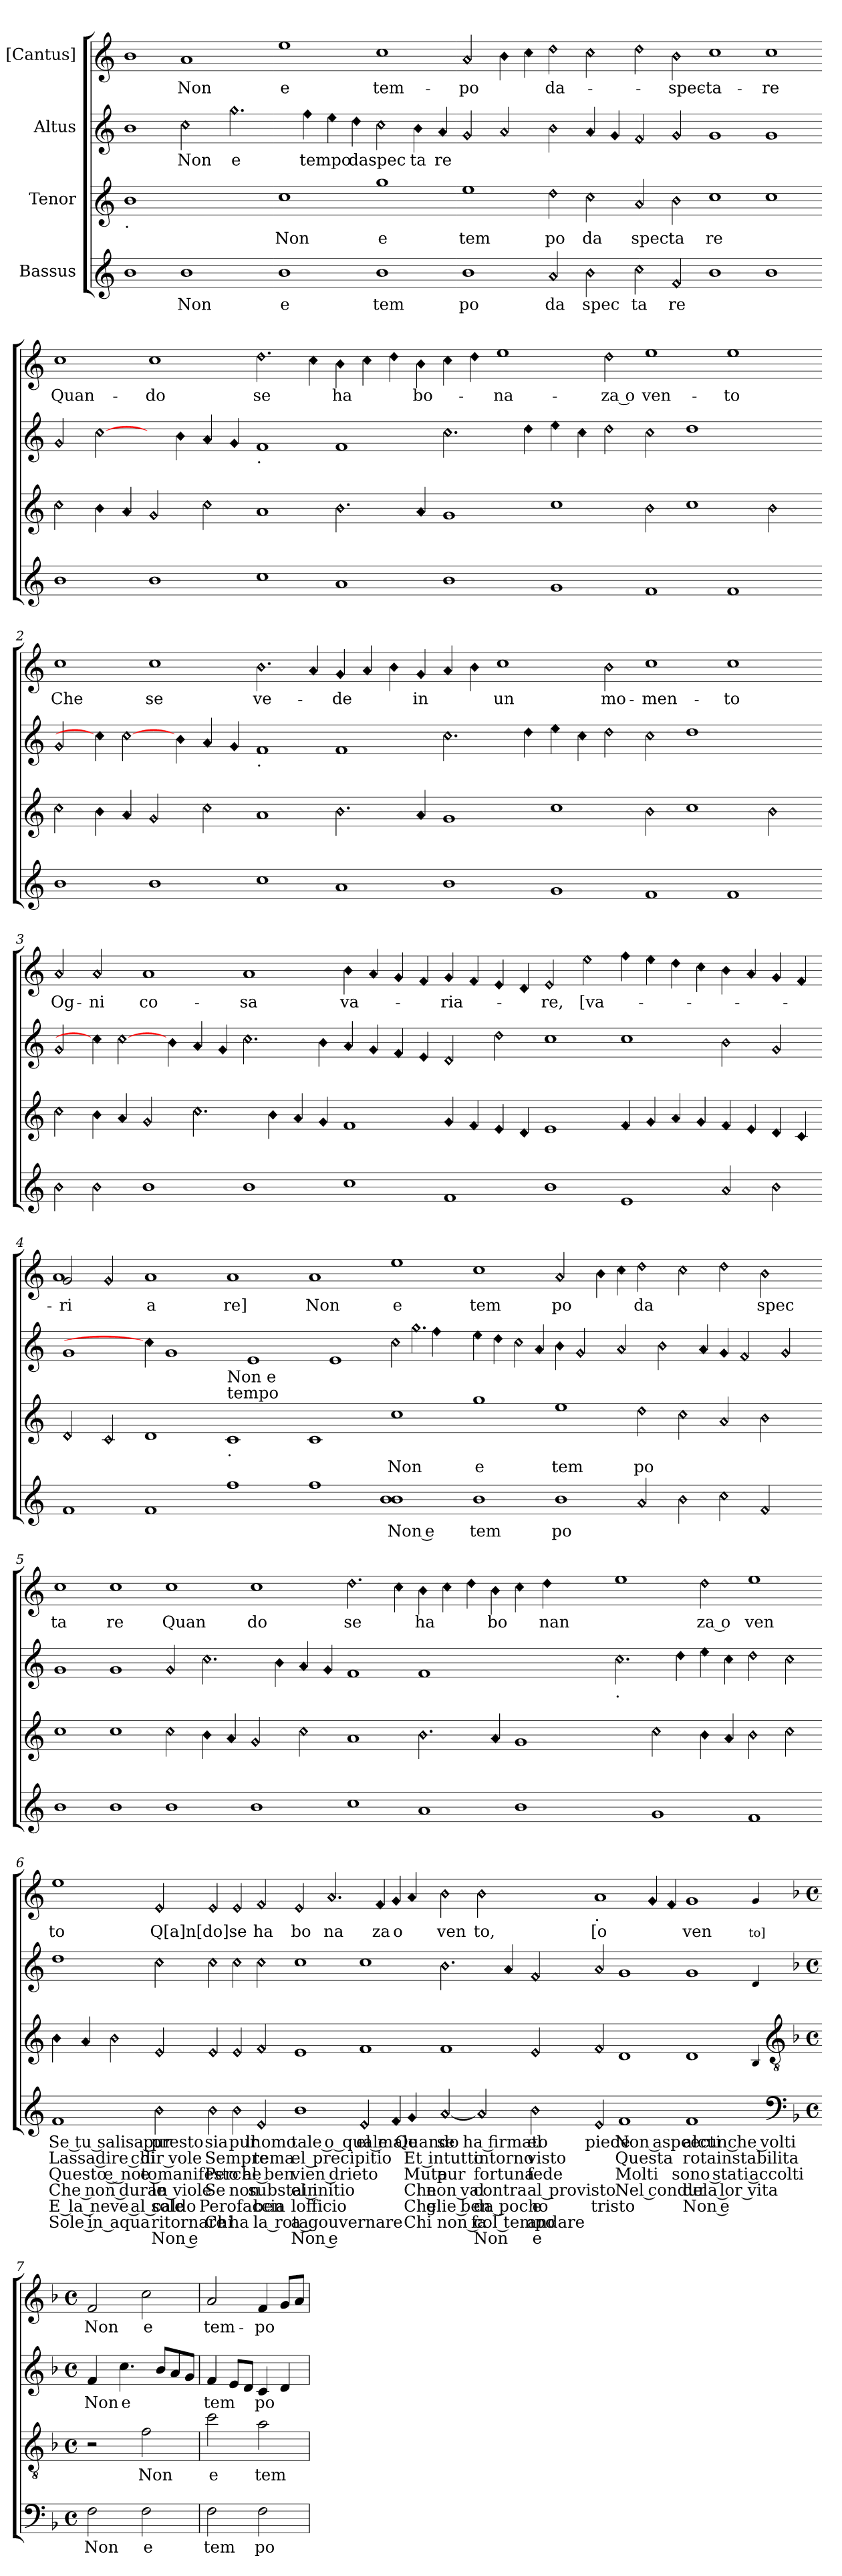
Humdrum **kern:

**kern	**text	**text	**text	**text	**text	**text	**text	**kern	**text	**kern	**text	**kern	**text
*part4	*part4	*part4	*part4	*part4	*part4	*part4	*part4	*part3	*part3	*part2	*part2	*part1	*part1
*staff4	*staff4	*staff4	*staff4	*staff4	*staff4	*staff4	*staff4	*staff3	*staff3	*staff2	*staff2	*staff1	*staff1
*I"Bassus	*	*	*	*	*	*	*	*I"Tenor	*	*I"Altus	*	*I"[Cantus]	*
*clefG2	*	*	*	*	*	*	*	*clefG2	*	*clefG2	*	*clefG2	*
*k[]	*	*	*	*	*	*	*	*k[]	*	*k[]	*	*k[]	*
*C:	*	*	*	*	*	*	*	*C:	*	*C:	*	*C:	*
=	=	=	=	=	=	=	=	=	=	=	=	=	=
!	!	!	!	!	!	!	!	!LO:TX:b:t=.	!	!	!	!	!
1b	.	.	.	.	.	.	.	1b	.	1b	.	1b	.
!	!LO:LY:b	!	!	!	!	!	!	!	!	!LO:N:head=diamond	!LO:LY:b	!	!LO:LY:b
1b	Non	.	.	.	.	.	.	4ryy	.	2cc\	Non	1a	Non
.	.	.	.	.	.	.	.	4ryy	.	.	.	.	.
!	!	!	!	!	!	!	!	!	!	!LO:N:head=diamond	!LO:LY:b	!	!
.	.	.	.	.	.	.	.	4ryy	.	2.gg\	e	.	.
.	.	.	.	.	.	.	.	4ryy	.	.	.	.	.
!	!LO:LY:b	!	!	!	!	!	!	!	!LO:LY:b	!	!	!	!LO:LY:b
1b	e	.	.	.	.	.	.	1cc	Non	.	.	1ee	e
!	!	!	!	!	!	!	!	!	!	!LO:N:head=diamond	!LO:LY:b	!	!
.	.	.	.	.	.	.	.	.	.	4ff\	tempo	.	.
!	!	!	!	!	!	!	!	!	!	!LO:N:head=diamond	!	!	!
.	.	.	.	.	.	.	.	.	.	4ee\	.	.	.
!	!	!	!	!	!	!	!	!	!	!LO:N:head=diamond	!LO:LY:b	!	!
.	.	.	.	.	.	.	.	.	.	4dd\	daspec	.	.
!	!LO:LY:b	!	!	!	!	!	!	!	!LO:LY:b	!LO:N:head=diamond	!	!	!LO:LY:b
1b	tem	.	.	.	.	.	.	1gg	e	2cc\	.	1cc	tem-
!	!	!	!	!	!	!	!	!	!	!LO:N:head=diamond	!LO:LY:b	!	!
.	.	.	.	.	.	.	.	.	.	4b\	ta	.	.
!	!	!	!	!	!	!	!	!	!	!LO:N:head=diamond	!LO:LY:b	!	!
.	.	.	.	.	.	.	.	.	.	4a/	re	.	.
!	!LO:LY:b	!	!	!	!	!	!	!	!LO:LY:b	!LO:N:head=diamond	!	!LO:N:head=diamond	!LO:LY:b
1b	po	.	.	.	.	.	.	1ee	tem	2g/	.	2a/	-po
!	!	!	!	!	!	!	!	!	!	!LO:N:head=diamond	!	!LO:N:head=diamond	!
.	.	.	.	.	.	.	.	.	.	2a/	.	4b\	.
!	!	!	!	!	!	!	!	!	!	!	!	!LO:N:head=diamond	!
.	.	.	.	.	.	.	.	.	.	.	.	4cc\	.
!LO:N:head=diamond	!LO:LY:b	!	!	!	!	!	!	!LO:N:head=diamond	!LO:LY:b	!LO:N:head=diamond	!	!LO:N:head=diamond	!LO:LY:b
2a/	da	.	.	.	.	.	.	2dd\	po	2b\	.	2dd\	da-
!LO:N:head=diamond	!LO:LY:b	!	!	!	!	!	!	!LO:N:head=diamond	!LO:LY:b	!LO:N:head=diamond	!	!LO:N:head=diamond	!
2b\	spec	.	.	.	.	.	.	2cc\	da	4a/	.	2cc\	.
!	!	!	!	!	!	!	!	!	!	!LO:N:head=diamond	!	!	!
.	.	.	.	.	.	.	.	.	.	4g/	.	.	.
!LO:N:head=diamond	!LO:LY:b	!	!	!	!	!	!	!LO:N:head=diamond	!LO:LY:b	!LO:N:head=diamond	!	!LO:N:head=diamond	!
2cc\	ta	.	.	.	.	.	.	2a/	spec	2f/	.	2dd\	.
!LO:N:head=diamond	!LO:LY:b	!	!	!	!	!	!	!LO:N:head=diamond	!LO:LY:b	!LO:N:head=diamond	!	!LO:N:head=diamond	!LO:LY:b
2f/	re	.	.	.	.	.	.	2b\	ta	2g/	.	2b\	-spec-
!	!	!	!	!	!	!	!	!	!LO:LY:b	!	!	!	!LO:LY:b
1b	.	.	.	.	.	.	.	1cc	re	1g	.	1cc	-ta-
!	!	!	!	!	!	!	!	!	!	!	!	!	!LO:LY:b
1b	.	.	.	.	.	.	.	1cc	.	1g	.	1cc	-re
!!LO:LB:g=z
=1-	=1-	=1-	=1-	=1-	=1-	=1-	=1-	=1-	=1-	=1-	=1-	=1-	=1-
!	!	!	!	!	!	!	!	!LO:N:head=diamond	!	!LO:N:head=diamond	!	!	!LO:LY:b
1b	.	.	.	.	.	.	.	2cc\	.	2g/	.	1cc	Quan-
!	!	!	!	!	!	!	!	!LO:N:head=diamond	!	!LO:N:head=diamond	!	!	!
.	.	.	.	.	.	.	.	4b\	.	[2cc\	.	.	.
!	!	!	!	!	!	!	!	!LO:N:head=diamond	!	!	!	!	!
.	.	.	.	.	.	.	.	4a/	.	.	.	.	.
!	!	!	!	!	!	!	!	!LO:N:head=diamond	!	!	!	!	!LO:LY:b
1b	.	.	.	.	.	.	.	2g/	.	4ryy	.	1cc	-do
!	!	!	!	!	!	!	!	!	!	!LO:N:head=diamond	!	!	!
.	.	.	.	.	.	.	.	.	.	4b\	.	.	.
!	!	!	!	!	!	!	!	!LO:N:head=diamond	!	!LO:N:head=diamond	!	!	!
.	.	.	.	.	.	.	.	2cc\	.	4a/	.	.	.
!	!	!	!	!	!	!	!	!	!	!LO:N:head=diamond	!	!	!
.	.	.	.	.	.	.	.	.	.	4g/	.	.	.
!	!	!	!	!	!	!	!	!	!	!LO:TX:b:t=.	!	!	!
!	!	!	!	!	!	!	!	!	!	!	!	!LO:N:head=diamond	!LO:LY:b
1cc	.	.	.	.	.	.	.	1a	.	1f	.	2.dd\	se
!	!	!	!	!	!	!	!	!	!	!	!	!LO:N:head=diamond	!
.	.	.	.	.	.	.	.	.	.	.	.	4cc\	.
!	!	!	!	!	!	!	!	!LO:N:head=diamond	!	!	!	!LO:N:head=diamond	!LO:LY:b
1a	.	.	.	.	.	.	.	2.b\	.	1f	.	4b\	ha
!	!	!	!	!	!	!	!	!	!	!	!	!LO:N:head=diamond	!
.	.	.	.	.	.	.	.	.	.	.	.	4cc\	.
!	!	!	!	!	!	!	!	!	!	!	!	!LO:N:head=diamond	!
.	.	.	.	.	.	.	.	.	.	.	.	4dd\	.
!	!	!	!	!	!	!	!	!LO:N:head=diamond	!	!	!	!LO:N:head=diamond	!LO:LY:b
.	.	.	.	.	.	.	.	4a/	.	.	.	4b\	bo-
!	!	!	!	!	!	!	!	!	!	!LO:N:head=diamond	!	!LO:N:head=diamond	!
1b	.	.	.	.	.	.	.	1g	.	2.cc\	.	4cc\	.
!	!	!	!	!	!	!	!	!	!	!	!	!LO:N:head=diamond	!
.	.	.	.	.	.	.	.	.	.	.	.	4dd\	.
!	!	!	!	!	!	!	!	!	!	!	!	!	!LO:LY:b
.	.	.	.	.	.	.	.	.	.	.	.	1ee	-na-
!	!	!	!	!	!	!	!	!	!	!LO:N:head=diamond	!	!	!
.	.	.	.	.	.	.	.	.	.	4dd\	.	.	.
!	!	!	!	!	!	!	!	!	!	!LO:N:head=diamond	!	!	!
1g	.	.	.	.	.	.	.	1cc	.	4ee\	.	.	.
!	!	!	!	!	!	!	!	!	!	!LO:N:head=diamond	!	!	!
.	.	.	.	.	.	.	.	.	.	4cc\	.	.	.
!	!	!	!	!	!	!	!	!	!	!LO:N:head=diamond	!	!LO:N:head=diamond	!LO:LY:b
.	.	.	.	.	.	.	.	.	.	2dd\	.	2dd\	-za o
!	!	!	!	!	!	!	!	!LO:N:head=diamond	!	!LO:N:head=diamond	!	!	!LO:LY:b
1f	.	.	.	.	.	.	.	2b\	.	2cc\	.	1ee	ven-
.	.	.	.	.	.	.	.	1cc	.	1dd	.	.	.
!	!	!	!	!	!	!	!	!	!	!	!	!	!LO:LY:b
1f	.	.	.	.	.	.	.	.	.	.	.	1ee	-to
!	!	!	!	!	!	!	!	!LO:N:head=diamond	!	!	!	!	!
.	.	.	.	.	.	.	.	2b\	.	4ryy	.	.	.
.	.	.	.	.	.	.	.	.	.	4ryy	.	.	.
!!LO:LB:g=z
=2-	=2-	=2-	=2-	=2-	=2-	=2-	=2-	=2-	=2-	=2-	=2-	=2-	=2-
!	!	!	!	!	!	!	!	!LO:N:head=diamond	!	!LO:N:head=diamond	!	!	!LO:LY:b
1b	.	.	.	.	.	.	.	2cc\	.	2g/	.	1cc	Che
!	!	!	!	!	!	!	!	!LO:N:head=diamond	!	!LO:N:head=diamond	!	!	!
.	.	.	.	.	.	.	.	4b\	.	4cc\]	.	.	.
!	!	!	!	!	!	!	!	!LO:N:head=diamond	!	!LO:N:head=diamond	!	!	!
.	.	.	.	.	.	.	.	4a/	.	[2cc\	.	.	.
!	!	!	!	!	!	!	!	!LO:N:head=diamond	!	!	!	!	!LO:LY:b
1b	.	.	.	.	.	.	.	2g/	.	.	.	1cc	se
!	!	!	!	!	!	!	!	!	!	!LO:N:head=diamond	!	!	!
.	.	.	.	.	.	.	.	.	.	4b\	.	.	.
!	!	!	!	!	!	!	!	!LO:N:head=diamond	!	!LO:N:head=diamond	!	!	!
.	.	.	.	.	.	.	.	2cc\	.	4a/	.	.	.
!	!	!	!	!	!	!	!	!	!	!LO:N:head=diamond	!	!	!
.	.	.	.	.	.	.	.	.	.	4g/	.	.	.
!	!	!	!	!	!	!	!	!	!	!LO:TX:b:t=.	!	!	!
!	!	!	!	!	!	!	!	!	!	!	!	!LO:N:head=diamond	!LO:LY:b
1cc	.	.	.	.	.	.	.	1a	.	1f	.	2.b\	ve-
!	!	!	!	!	!	!	!	!	!	!	!	!LO:N:head=diamond	!
.	.	.	.	.	.	.	.	.	.	.	.	4a/	.
!	!	!	!	!	!	!	!	!LO:N:head=diamond	!	!	!	!LO:N:head=diamond	!LO:LY:b
1a	.	.	.	.	.	.	.	2.b\	.	1f	.	4g/	-de
!	!	!	!	!	!	!	!	!	!	!	!	!LO:N:head=diamond	!
.	.	.	.	.	.	.	.	.	.	.	.	4a/	.
!	!	!	!	!	!	!	!	!	!	!	!	!LO:N:head=diamond	!
.	.	.	.	.	.	.	.	.	.	.	.	4b\	.
!	!	!	!	!	!	!	!	!LO:N:head=diamond	!	!	!	!LO:N:head=diamond	!LO:LY:b
.	.	.	.	.	.	.	.	4a/	.	.	.	4g/	in
!	!	!	!	!	!	!	!	!	!	!LO:N:head=diamond	!	!LO:N:head=diamond	!
1b	.	.	.	.	.	.	.	1g	.	2.cc\	.	4a/	.
!	!	!	!	!	!	!	!	!	!	!	!	!LO:N:head=diamond	!
.	.	.	.	.	.	.	.	.	.	.	.	4b\	.
!	!	!	!	!	!	!	!	!	!	!	!	!	!LO:LY:b
.	.	.	.	.	.	.	.	.	.	.	.	1cc	un
!	!	!	!	!	!	!	!	!	!	!LO:N:head=diamond	!	!	!
.	.	.	.	.	.	.	.	.	.	4dd\	.	.	.
!	!	!	!	!	!	!	!	!	!	!LO:N:head=diamond	!	!	!
1g	.	.	.	.	.	.	.	1cc	.	4ee\	.	.	.
!	!	!	!	!	!	!	!	!	!	!LO:N:head=diamond	!	!	!
.	.	.	.	.	.	.	.	.	.	4cc\	.	.	.
!	!	!	!	!	!	!	!	!	!	!LO:N:head=diamond	!	!LO:N:head=diamond	!LO:LY:b
.	.	.	.	.	.	.	.	.	.	2dd\	.	2b\	mo-
!	!	!	!	!	!	!	!	!LO:N:head=diamond	!	!LO:N:head=diamond	!	!	!LO:LY:b
1f	.	.	.	.	.	.	.	2b\	.	2cc\	.	1cc	-men-
.	.	.	.	.	.	.	.	1cc	.	1dd	.	.	.
!	!	!	!	!	!	!	!	!	!	!	!	!	!LO:LY:b
1f	.	.	.	.	.	.	.	.	.	.	.	1cc	-to
!	!	!	!	!	!	!	!	!LO:N:head=diamond	!	!	!	!	!
.	.	.	.	.	.	.	.	2b\	.	4ryy	.	.	.
.	.	.	.	.	.	.	.	.	.	4ryy	.	.	.
!!LO:LB:g=z
=3-	=3-	=3-	=3-	=3-	=3-	=3-	=3-	=3-	=3-	=3-	=3-	=3-	=3-
!LO:N:head=diamond	!	!	!	!	!	!	!	!LO:N:head=diamond	!	!LO:N:head=diamond	!	!LO:N:head=diamond	!LO:LY:b
2b\	.	.	.	.	.	.	.	2cc\	.	2g/	.	2a/	Og-
!LO:N:head=diamond	!	!	!	!	!	!	!	!LO:N:head=diamond	!	!LO:N:head=diamond	!	!LO:N:head=diamond	!LO:LY:b
2b\	.	.	.	.	.	.	.	4b\	.	4cc\]	.	2a/	-ni
!	!	!	!	!	!	!	!	!LO:N:head=diamond	!	!LO:N:head=diamond	!	!	!
.	.	.	.	.	.	.	.	4a/	.	[2cc\	.	.	.
!	!	!	!	!	!	!	!	!LO:N:head=diamond	!	!	!	!	!LO:LY:b
1b	.	.	.	.	.	.	.	2g/	.	.	.	1a	co-
!	!	!	!	!	!	!	!	!	!	!LO:N:head=diamond	!	!	!
.	.	.	.	.	.	.	.	.	.	4b\	.	.	.
!	!	!	!	!	!	!	!	!LO:N:head=diamond	!	!LO:N:head=diamond	!	!	!
.	.	.	.	.	.	.	.	2.cc\	.	4a/	.	.	.
!	!	!	!	!	!	!	!	!	!	!LO:N:head=diamond	!	!	!
.	.	.	.	.	.	.	.	.	.	4g/	.	.	.
!	!	!	!	!	!	!	!	!	!	!LO:N:head=diamond	!	!	!LO:LY:b
1b	.	.	.	.	.	.	.	.	.	2.cc\	.	1a	-sa
!	!	!	!	!	!	!	!	!LO:N:head=diamond	!	!	!	!	!
.	.	.	.	.	.	.	.	4b\	.	.	.	.	.
!	!	!	!	!	!	!	!	!LO:N:head=diamond	!	!	!	!	!
.	.	.	.	.	.	.	.	4a/	.	.	.	.	.
!	!	!	!	!	!	!	!	!LO:N:head=diamond	!	!LO:N:head=diamond	!	!	!
.	.	.	.	.	.	.	.	4g/	.	4b\	.	.	.
!	!	!	!	!	!	!	!	!	!	!LO:N:head=diamond	!	!LO:N:head=diamond	!LO:LY:b
1cc	.	.	.	.	.	.	.	1f	.	4a/	.	4b\	va-
!	!	!	!	!	!	!	!	!	!	!LO:N:head=diamond	!	!LO:N:head=diamond	!
.	.	.	.	.	.	.	.	.	.	4g/	.	4a/	.
!	!	!	!	!	!	!	!	!	!	!LO:N:head=diamond	!	!LO:N:head=diamond	!
.	.	.	.	.	.	.	.	.	.	4f/	.	4g/	.
!	!	!	!	!	!	!	!	!	!	!LO:N:head=diamond	!	!LO:N:head=diamond	!
.	.	.	.	.	.	.	.	.	.	4e/	.	4f/	.
!	!	!	!	!	!	!	!	!LO:N:head=diamond	!	!LO:N:head=diamond	!	!LO:N:head=diamond	!LO:LY:b
1f	.	.	.	.	.	.	.	4g/	.	2d/	.	4g/	-ria-
!	!	!	!	!	!	!	!	!LO:N:head=diamond	!	!	!	!LO:N:head=diamond	!
.	.	.	.	.	.	.	.	4f/	.	.	.	4f/	.
!	!	!	!	!	!	!	!	!LO:N:head=diamond	!	!LO:N:head=diamond	!	!LO:N:head=diamond	!
.	.	.	.	.	.	.	.	4e/	.	2dd\	.	4e/	.
!	!	!	!	!	!	!	!	!LO:N:head=diamond	!	!	!	!LO:N:head=diamond	!
.	.	.	.	.	.	.	.	4d/	.	.	.	4d/	.
!	!	!	!	!	!	!	!	!	!	!	!	!LO:N:head=diamond	!LO:LY:b
1b	.	.	.	.	.	.	.	1e	.	1cc	.	2e/	-re,
!	!	!	!	!	!	!	!	!	!	!	!	!LO:N:head=diamond	!LO:LY:b
.	.	.	.	.	.	.	.	.	.	.	.	2ee\	[va-
!	!	!	!	!	!	!	!	!LO:N:head=diamond	!	!	!	!LO:N:head=diamond	!
1e	.	.	.	.	.	.	.	4f/	.	1cc	.	4ff\	.
!	!	!	!	!	!	!	!	!LO:N:head=diamond	!	!	!	!LO:N:head=diamond	!
.	.	.	.	.	.	.	.	4g/	.	.	.	4ee\	.
!	!	!	!	!	!	!	!	!LO:N:head=diamond	!	!	!	!LO:N:head=diamond	!
.	.	.	.	.	.	.	.	4a/	.	.	.	4dd\	.
!	!	!	!	!	!	!	!	!LO:N:head=diamond	!	!	!	!LO:N:head=diamond	!
.	.	.	.	.	.	.	.	4g/	.	.	.	4cc\	.
!LO:N:head=diamond	!	!	!	!	!	!	!	!LO:N:head=diamond	!	!LO:N:head=diamond	!	!LO:N:head=diamond	!
2a/	.	.	.	.	.	.	.	4f/	.	2b\	.	4b\	.
!	!	!	!	!	!	!	!	!LO:N:head=diamond	!	!	!	!LO:N:head=diamond	!
.	.	.	.	.	.	.	.	4e/	.	.	.	4a/	.
!LO:N:head=diamond	!	!	!	!	!	!	!	!LO:N:head=diamond	!	!LO:N:head=diamond	!	!LO:N:head=diamond	!
2b\	.	.	.	.	.	.	.	4d/	.	2g/	.	4g/	.
!	!	!	!	!	!	!	!	!LO:N:head=diamond	!	!	!	!LO:N:head=diamond	!
.	.	.	.	.	.	.	.	4c/	.	.	.	4f/	.
!!LO:LB:g=z
=4-	=4-	=4-	=4-	=4-	=4-	=4-	=4-	=4-	=4-	=4-	=4-	=4-	=4-
!	!	!	!	!	!	!	!	!LO:N:head=diamond	!	!	!	!LO:N:head=diamond	!LO:LY:b
*	*	*	*	*	*	*	*	*	*	*^	*	*^	*
1f	.	.	.	.	.	.	.	2d/	.	1g/	4ryy	.	2g/	1a\	ri
.	.	.	.	.	.	.	.	.	.	.	4ryy	.	.	.	.
!	!	!	!	!	!	!	!	!LO:N:head=diamond	!	!	!	!	!LO:N:head=diamond	!	!
.	.	.	.	.	.	.	.	2c/	.	.	4ryy	.	2g/	.	.
.	.	.	.	.	.	.	.	.	.	.	4ryy	.	.	.	.
!	!	!	!	!	!	!	!	!	!	!LO:N:head=diamond	!	!	!	!	!LO:LY:b
1f	.	.	.	.	.	.	.	1d	.	4cc\]	4ryy	.	1a/	4ryy	-a
.	.	.	.	.	.	.	.	.	.	1g/	4ryy	.	.	4ryy	.
.	.	.	.	.	.	.	.	.	.	.	4ryy	.	.	4ryy	.
.	.	.	.	.	.	.	.	.	.	.	4ryy	.	.	4ryy	.
!	!	!	!	!	!	!	!	!LO:TX:a:t=tempo	!	!	!	!	!	!	!
!	!	!	!	!	!	!	!	!LO:TX:b:t=.	!	!	!	!	!	!	!
!	!	!	!	!	!	!	!	!LO:TX:a:t=Non e	!	!	!	!	!	!	!
!	!	!	!	!	!	!	!	!	!	!	!	!	!	!	!LO:LY:b
1ff	.	.	.	.	.	.	.	1c	.	.	4ryy	.	1a/	4ryy	re]
.	.	.	.	.	.	.	.	.	.	1e/	4ryy	.	.	4ryy	.
.	.	.	.	.	.	.	.	.	.	.	4ryy	.	.	4ryy	.
.	.	.	.	.	.	.	.	.	.	.	4ryy	.	.	4ryy	.
!	!	!	!	!	!	!	!	!	!	!	!	!	!	!	!LO:LY:b
1ff	.	.	.	.	.	.	.	1c	.	.	4ryy	.	1a/	4ryy	Non
.	.	.	.	.	.	.	.	.	.	1e/	4ryy	.	.	4ryy	.
.	.	.	.	.	.	.	.	.	.	.	4ryy	.	.	4ryy	.
.	.	.	.	.	.	.	.	.	.	.	4ryy	.	.	4ryy	.
!	!LO:LY:b	!	!	!	!	!	!	!	!LO:LY:b	!	!LO:N:head=diamond	!	!	!	!LO:LY:b
1b 1b	Non e	.	.	.	.	.	.	1cc	Non	.	2cc\	.	1ee/	4ryy	e
!	!	!	!	!	!	!	!	!	!	!LO:N:head=diamond	!	!	!	!	!
.	.	.	.	.	.	.	.	.	.	2.gg\	.	.	.	4ryy	.
!	!	!	!	!	!	!	!	!	!	!	!LO:N:head=diamond	!	!	!	!
.	.	.	.	.	.	.	.	.	.	.	4ff\	.	.	4ryy	.
.	.	.	.	.	.	.	.	.	.	.	4ryy	.	.	4ryy	.
!	!LO:LY:b	!	!	!	!	!	!	!	!LO:LY:b	!LO:N:head=diamond	!	!	!	!	!LO:LY:b
1b	tem	.	.	.	.	.	.	1gg	e	4ee\	4ryy	.	1cc/	4ryy	tem
!	!	!	!	!	!	!	!	!	!	!LO:N:head=diamond	!	!	!	!	!
.	.	.	.	.	.	.	.	.	.	4dd\	4ryy	.	.	4ryy	.
!	!	!	!	!	!	!	!	!	!	!LO:N:head=diamond	!	!	!	!	!
.	.	.	.	.	.	.	.	.	.	2cc\	4ryy	.	.	4ryy	.
!	!	!	!	!	!	!	!	!	!	!	!LO:N:head=diamond	!	!	!	!
.	.	.	.	.	.	.	.	.	.	.	4a/	.	.	4ryy	.
!	!LO:LY:b	!	!	!	!	!	!	!	!LO:LY:b	!LO:N:head=diamond	!	!	!LO:N:head=diamond	!	!LO:LY:b
1b	po	.	.	.	.	.	.	1ee	tem	4b\	4ryy	.	2a/	4ryy	po
!	!	!	!	!	!	!	!	!	!	!LO:N:head=diamond	!	!	!	!	!
.	.	.	.	.	.	.	.	.	.	2g/	4ryy	.	.	4ryy	.
!	!	!	!	!	!	!	!	!	!	!	!	!	!	!LO:N:head=diamond	!
.	.	.	.	.	.	.	.	.	.	.	4ryy	.	4ryy	4b\	.
!	!	!	!	!	!	!	!	!	!	!LO:N:head=diamond	!	!	!	!LO:N:head=diamond	!
.	.	.	.	.	.	.	.	.	.	2a/	4ryy	.	4ryy	4cc\	.
!LO:N:head=diamond	!	!	!	!	!	!	!	!LO:N:head=diamond	!LO:LY:b	!	!	!	!	!LO:N:head=diamond	!LO:LY:b
2a/	.	.	.	.	.	.	.	2dd\	po	.	4ryy	.	4ryy	2dd\	da
!	!	!	!	!	!	!	!	!	!	!LO:N:head=diamond	!	!	!	!	!
.	.	.	.	.	.	.	.	.	.	2b\	4ryy	.	4ryy	.	.
!LO:N:head=diamond	!	!	!	!	!	!	!	!LO:N:head=diamond	!	!	!	!	!	!LO:N:head=diamond	!
2b\	.	.	.	.	.	.	.	2cc\	.	.	4ryy	.	4ryy	2cc\	.
!	!	!	!	!	!	!	!	!	!	!LO:N:head=diamond	!	!	!	!	!
.	.	.	.	.	.	.	.	.	.	4a/	4ryy	.	4ryy	.	.
!LO:N:head=diamond	!	!	!	!	!	!	!	!LO:N:head=diamond	!	!LO:N:head=diamond	!	!	!	!LO:N:head=diamond	!
2cc\	.	.	.	.	.	.	.	2a/	.	4g/	4ryy	.	4ryy	2dd\	.
!	!	!	!	!	!	!	!	!	!	!LO:N:head=diamond	!	!	!	!	!
.	.	.	.	.	.	.	.	.	.	2f/	4ryy	.	4ryy	.	.
!LO:N:head=diamond	!	!	!	!	!	!	!	!LO:N:head=diamond	!	!	!	!	!	!LO:N:head=diamond	!LO:LY:b
2f/	.	.	.	.	.	.	.	2b\	.	.	4ryy	.	4ryy	2b\	spec
!	!	!	!	!	!	!	!	!	!	!LO:N:head=diamond	!	!	!	!	!
.	.	.	.	.	.	.	.	.	.	2g/	4ryy	.	4ryy	.	.
4ryy	.	.	.	.	.	.	.	4ryy	.	.	4ryy	.	4ryy	4ryy	.
!!LO:LB:g=z
=5-	=5-	=5-	=5-	=5-	=5-	=5-	=5-	=5-	=5-	=5-	=5-	=5-	=5-	=5-	=5-
!	!	!	!	!	!	!	!	!	!	!	!	!	!	!	!LO:LY:b
*	*	*	*	*	*	*	*	*	*	*v	*v	*	*	*	*
*	*	*	*	*	*	*	*	*	*	*	*	*v	*v	*
1b	.	.	.	.	.	.	.	1cc	.	1g	.	1cc	ta
!	!	!	!	!	!	!	!	!	!	!	!	!	!LO:LY:b
1b	.	.	.	.	.	.	.	1cc	.	1g	.	1cc	re
!	!	!	!	!	!	!	!	!LO:N:head=diamond	!	!LO:N:head=diamond	!	!	!LO:LY:b
1b	.	.	.	.	.	.	.	2cc\	.	2g/	.	1cc	Quan
!	!	!	!	!	!	!	!	!LO:N:head=diamond	!	!LO:N:head=diamond	!	!	!
.	.	.	.	.	.	.	.	4b\	.	2.cc\	.	.	.
!	!	!	!	!	!	!	!	!LO:N:head=diamond	!	!	!	!	!
.	.	.	.	.	.	.	.	4a/	.	.	.	.	.
!	!	!	!	!	!	!	!	!LO:N:head=diamond	!	!	!	!	!LO:LY:b
1b	.	.	.	.	.	.	.	2g/	.	.	.	1cc	do
!	!	!	!	!	!	!	!	!	!	!LO:N:head=diamond	!	!	!
.	.	.	.	.	.	.	.	.	.	4b\	.	.	.
!	!	!	!	!	!	!	!	!LO:N:head=diamond	!	!LO:N:head=diamond	!	!	!
.	.	.	.	.	.	.	.	2cc\	.	4a/	.	.	.
!	!	!	!	!	!	!	!	!	!	!LO:N:head=diamond	!	!	!
.	.	.	.	.	.	.	.	.	.	4g/	.	.	.
!	!	!	!	!	!	!	!	!	!	!	!	!LO:N:head=diamond	!LO:LY:b
1cc	.	.	.	.	.	.	.	1a	.	1f	.	2.dd\	se
!	!	!	!	!	!	!	!	!	!	!	!	!LO:N:head=diamond	!
.	.	.	.	.	.	.	.	.	.	.	.	4cc\	.
!	!	!	!	!	!	!	!	!LO:N:head=diamond	!	!	!	!LO:N:head=diamond	!LO:LY:b
1a	.	.	.	.	.	.	.	2.b\	.	1f	.	4b\	ha
!	!	!	!	!	!	!	!	!	!	!	!	!LO:N:head=diamond	!
.	.	.	.	.	.	.	.	.	.	.	.	4cc\	.
!	!	!	!	!	!	!	!	!	!	!	!	!LO:N:head=diamond	!
.	.	.	.	.	.	.	.	.	.	.	.	4dd\	.
!	!	!	!	!	!	!	!	!LO:N:head=diamond	!	!	!	!LO:N:head=diamond	!LO:LY:b
.	.	.	.	.	.	.	.	4a/	.	.	.	4b\	bo
!	!	!	!	!	!	!	!	!	!	!	!	!LO:N:head=diamond	!
1b	.	.	.	.	.	.	.	1g	.	64ryy	.	4cc\	.
.	.	.	.	.	.	.	.	.	.	4ryy	.	.	.
!	!	!	!	!	!	!	!	!	!	!	!	!LO:N:head=diamond	!LO:LY:b
.	.	.	.	.	.	.	.	.	.	.	.	4dd\	nan
.	.	.	.	.	.	.	.	.	.	64ryy	.	.	.
.	.	.	.	.	.	.	.	.	.	64ryy	.	.	.
.	.	.	.	.	.	.	.	.	.	64ryy	.	.	.
.	.	.	.	.	.	.	.	.	.	64ryy	.	.	.
.	.	.	.	.	.	.	.	.	.	64ryy	.	.	.
.	.	.	.	.	.	.	.	.	.	64ryy	.	.	.
.	.	.	.	.	.	.	.	.	.	64ryy	.	.	.
.	.	.	.	.	.	.	.	.	.	64ryy	.	.	.
.	.	.	.	.	.	.	.	.	.	64ryy	.	.	.
.	.	.	.	.	.	.	.	.	.	64ryy	.	.	.
.	.	.	.	.	.	.	.	.	.	64ryy	.	.	.
.	.	.	.	.	.	.	.	.	.	64ryy	.	.	.
.	.	.	.	.	.	.	.	.	.	64ryy	.	.	.
.	.	.	.	.	.	.	.	.	.	64ryy	.	.	.
.	.	.	.	.	.	.	.	.	.	64ryy	.	.	.
!	!	!	!	!	!	!	!	!	!	!LO:TX:b:t=.	!	!	!
!	!	!	!	!	!	!	!	!	!	!LO:N:head=diamond	!	!	!
.	.	.	.	.	.	.	.	.	.	2.cc\	.	1ee	.
!	!	!	!	!	!	!	!	!LO:N:head=diamond	!	!	!	!	!
1g	.	.	.	.	.	.	.	2cc\	.	.	.	.	.
!	!	!	!	!	!	!	!	!	!	!LO:N:head=diamond	!	!	!
.	.	.	.	.	.	.	.	.	.	4dd\	.	.	.
!	!	!	!	!	!	!	!	!LO:N:head=diamond	!	!LO:N:head=diamond	!	!LO:N:head=diamond	!LO:LY:b
.	.	.	.	.	.	.	.	4b\	.	4ee\	.	2dd\	za o
!	!	!	!	!	!	!	!	!LO:N:head=diamond	!	!LO:N:head=diamond	!	!	!
.	.	.	.	.	.	.	.	4a/	.	4cc\	.	.	.
!	!	!	!	!	!	!	!	!LO:N:head=diamond	!	!LO:N:head=diamond	!	!	!LO:LY:b
1f	.	.	.	.	.	.	.	2b\	.	2dd\	.	1ee	ven
!	!	!	!	!	!	!	!	!LO:N:head=diamond	!	!LO:N:head=diamond	!	!	!
.	.	.	.	.	.	.	.	2cc\	.	2cc\	.	.	.
!!LO:LB:g=z
=6-	=6-	=6-	=6-	=6-	=6-	=6-	=6-	=6-	=6-	=6-	=6-	=6-	=6-
!	!LO:LY:b	!LO:LY:b	!LO:LY:b	!LO:LY:b	!LO:LY:b	!LO:LY:b	!	!LO:N:head=diamond	!	!	!	!	!LO:LY:b
1f	Se tu salisa pur	Lassa dire chi	Questo e noto	Che non duran	E la neve al caldo	Sole in aqua	.	4b\	.	1dd	.	1ee	to
!	!	!	!	!	!	!	!	!LO:N:head=diamond	!	!	!	!	!
.	.	.	.	.	.	.	.	4a/	.	.	.	.	.
!	!	!	!	!	!	!	!	!LO:N:head=diamond	!	!	!	!	!
.	.	.	.	.	.	.	.	2b\	.	.	.	.	.
!LO:N:head=diamond	!LO:LY:b	!LO:LY:b	!LO:LY:b	!LO:LY:b	!LO:LY:b	!LO:LY:b	!LO:LY:b	!LO:N:head=diamond	!	!LO:N:head=diamond	!	!LO:N:head=diamond	!LO:LY:b
2b\	presto	dir vole	e manifesto	le viole	sole	ritornare	Non e	2e/	.	2cc\	.	2e/	Q[a]n[do]
!LO:N:head=diamond	!LO:LY:b	!LO:LY:b	!LO:LY:b	!LO:LY:b	!LO:LY:b	!LO:LY:b	!	!LO:N:head=diamond	!	!LO:N:head=diamond	!	!LO:N:head=diamond	!
2b\	sia	Sempre	Perche	Se	Perofaccia	Chi	.	2e/	.	2cc\	.	2e/	.
!LO:N:head=diamond	!LO:LY:b	!	!	!LO:LY:b	!	!LO:LY:b	!	!LO:N:head=diamond	!	!LO:N:head=diamond	!	!LO:N:head=diamond	!LO:LY:b
2b\	pur	.	.	non	.	ha	.	2e/	.	2cc\	.	2e/	se
!LO:N:head=diamond	!LO:LY:b	!LO:LY:b	!LO:LY:b	!LO:LY:b	!LO:LY:b	!LO:LY:b	!	!LO:N:head=diamond	!	!LO:N:head=diamond	!	!LO:N:head=diamond	!LO:LY:b
2e/	lhomo	tema	al ben	substain	ben	la rota	.	2f/	.	2cc\	.	2f/	ha
!	!LO:LY:b	!LO:LY:b	!LO:LY:b	!LO:LY:b	!LO:LY:b	!LO:LY:b	!LO:LY:b	!	!	!	!	!LO:N:head=diamond	!LO:LY:b
1b	tale o quale	el precipitio	vien drieto	el initio	lofficio	a gouvernare	Non e	1e	.	1cc	.	2e/	bo
!	!	!	!	!	!	!	!	!	!	!	!	!LO:N:head=diamond	!LO:LY:b
.	.	.	.	.	.	.	.	.	.	.	.	2.a/	na
!LO:N:head=diamond	!LO:LY:b	!	!	!	!	!	!	!	!	!	!	!	!
2e/	el male	.	.	.	.	.	.	1f	.	1cc	.	.	.
!	!	!	!	!	!	!	!	!	!	!	!	!LO:N:head=diamond	!LO:LY:b
.	.	.	.	.	.	.	.	.	.	.	.	4f/	za
!LO:N:head=diamond	!	!	!	!	!	!	!	!	!	!	!	!LO:N:head=diamond	!LO:LY:b
4f/	.	.	.	.	.	.	.	.	.	.	.	4g/	o
!LO:N:head=diamond	!LO:LY:b	!LO:LY:b	!LO:LY:b	!LO:LY:b	!LO:LY:b	!LO:LY:b	!	!	!	!	!	!LO:N:head=diamond	!
4g/	Quando	Et intutto	Muta	Che	Che	Chi	.	.	.	.	.	4a/	.
!LO:N:head=diamond	!LO:LY:b	!	!LO:LY:b	!LO:LY:b	!LO:LY:b	!LO:LY:b	!	!	!	!LO:N:head=diamond	!	!LO:N:head=diamond	!LO:LY:b
[2a/	se	.	pur	non val	glie ben	non fa	.	1f	.	2.b\	.	2b\	ven
!LO:N:head=diamond	!LO:LY:b	!LO:LY:b	!LO:LY:b	!LO:LY:b	!LO:LY:b	!LO:LY:b	!LO:LY:b	!	!	!	!	!LO:N:head=diamond	!LO:LY:b
2a/]	ha firmato	intorno	fortuna	contra	da pocho	col tempo	Non	.	.	.	.	2b\	to,
!	!	!	!	!	!	!	!	!	!	!LO:N:head=diamond	!	!	!
.	.	.	.	.	.	.	.	.	.	4a/	.	.	.
!LO:N:head=diamond	!LO:LY:b	!LO:LY:b	!LO:LY:b	!LO:LY:b	!LO:LY:b	!LO:LY:b	!LO:LY:b	!LO:N:head=diamond	!	!LO:N:head=diamond	!	!	!
2b\	el	visto	fede	al provisto	e	andare	e	2e/	.	2f/	.	64ryy	.
.	.	.	.	.	.	.	.	.	.	.	.	64ryy	.
.	.	.	.	.	.	.	.	.	.	.	.	64ryy	.
.	.	.	.	.	.	.	.	.	.	.	.	64ryy	.
.	.	.	.	.	.	.	.	.	.	.	.	64ryy	.
.	.	.	.	.	.	.	.	.	.	.	.	64ryy	.
.	.	.	.	.	.	.	.	.	.	.	.	64ryy	.
.	.	.	.	.	.	.	.	.	.	.	.	4ryy	.
.	.	.	.	.	.	.	.	.	.	.	.	64ryy	.
.	.	.	.	.	.	.	.	.	.	.	.	64ryy	.
.	.	.	.	.	.	.	.	.	.	.	.	64ryy	.
.	.	.	.	.	.	.	.	.	.	.	.	64ryy	.
.	.	.	.	.	.	.	.	.	.	.	.	64ryy	.
.	.	.	.	.	.	.	.	.	.	.	.	64ryy	.
.	.	.	.	.	.	.	.	.	.	.	.	64ryy	.
.	.	.	.	.	.	.	.	.	.	.	.	64ryy	.
.	.	.	.	.	.	.	.	.	.	.	.	64ryy	.
!	!	!	!	!	!	!	!	!	!	!	!	!LO:TX:b:t=.	!
!LO:N:head=diamond	!LO:LY:b	!	!	!	!LO:LY:b	!	!	!LO:N:head=diamond	!	!LO:N:head=diamond	!	!	!LO:LY:b
2e/	piede	.	.	.	tristo	.	.	2f/	.	2a/	.	1a	[o
!	!LO:LY:b	!LO:LY:b	!LO:LY:b	!LO:LY:b	!	!	!	!	!	!	!	!	!
1f	Non aspeecti	Questa	Molti	Nel condur	.	.	.	1d	.	1g	.	.	.
!	!	!	!	!	!	!	!	!	!	!	!	!LO:N:head=diamond	!
.	.	.	.	.	.	.	.	.	.	.	.	4g/	.
!	!	!	!	!	!	!	!	!	!	!	!	!LO:N:head=diamond	!
.	.	.	.	.	.	.	.	.	.	.	.	4f/	.
!	!LO:LY:b	!LO:LY:b	!LO:LY:b	!LO:LY:b	!LO:LY:b	!	!	!	!	!	!	!	!LO:LY:b
1f	alcun che volti	rotainstabilita	sono stati accolti	dela lor vita	Non e	.	.	1d	.	1g	.	1g	ven
!	!	!	!	!	!	!	!	!	!	!	!	!	!LO:LY:b
.	.	.	.	.	.	.	.	4qqB/	.	4qqd/	.	4qqg/	to]
!!LO:LB:g=z
=7-	=7-	=7-	=7-	=7-	=7-	=7-	=7-	=7-	=7-	=7-	=7-	=7-	=7-
*clefF4	*	*	*	*	*	*	*	*clefGv2	*	*	*	*	*
*k[b-]	*	*	*	*	*	*	*	*k[b-]	*	*k[b-]	*	*k[b-]	*
*F:	*	*	*	*	*	*	*	*F:	*	*F:	*	*F:	*
*M4/4	*	*	*	*	*	*	*	*M4/4	*	*M4/4	*	*M4/4	*
*met(c)	*	*	*	*	*	*	*	*met(c)	*	*met(c)	*	*met(c)	*
!	!LO:LY:b	!	!	!	!	!	!	!	!	!	!LO:LY:b	!	!LO:LY:b
2F\	Non	.	.	.	.	.	.	2r	.	4f/	Non	2f/	Non
!	!	!	!	!	!	!	!	!	!	!	!LO:LY:b	!	!
.	.	.	.	.	.	.	.	.	.	4.cc\	e	.	.
!	!LO:LY:b	!	!	!	!	!	!	!	!LO:LY:b	!	!	!	!LO:LY:b
2F\	e	.	.	.	.	.	.	2f\	Non	.	.	2cc\	e
.	.	.	.	.	.	.	.	.	.	8b-/L	.	.	.
.	.	.	.	.	.	.	.	.	.	8a/	.	.	.
.	.	.	.	.	.	.	.	.	.	8g/J	.	.	.
=8	=8	=8	=8	=8	=8	=8	=8	=8	=8	=8	=8	=8	=8
!	!LO:LY:b	!	!	!	!	!	!	!	!LO:LY:b	!	!LO:LY:b	!	!LO:LY:b
2F\	tem	.	.	.	.	.	.	2cc\	e	4f/	tem	2a/	tem-
.	.	.	.	.	.	.	.	.	.	8e/L	.	.	.
.	.	.	.	.	.	.	.	.	.	8d/J	.	.	.
!	!LO:LY:b	!	!	!	!	!	!	!	!LO:LY:b	!	!LO:LY:b	!	!LO:LY:b
2F\	po	.	.	.	.	.	.	2a\	tem	4c/	po	4f/	-po
.	.	.	.	.	.	.	.	.	.	4d/	.	8g/L	.
.	.	.	.	.	.	.	.	.	.	.	.	8a/J	.
=	=	=	=	=	=	=	=	=	=	=	=	=	=
*-	*-	*-	*-	*-	*-	*-	*-	*-	*-	*-	*-	*-	*-
